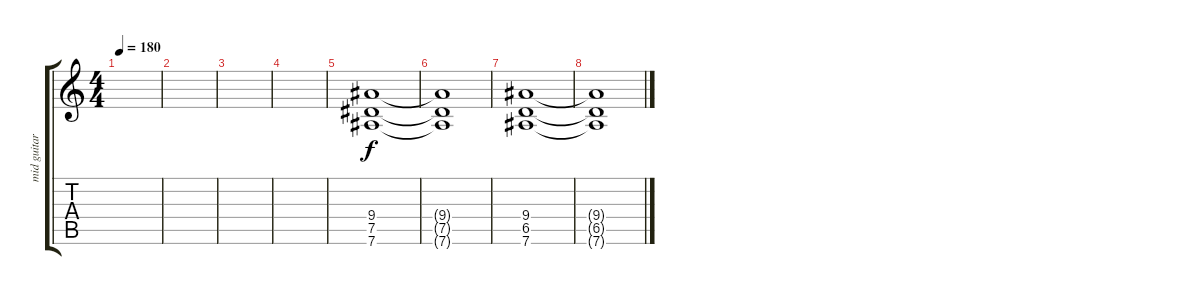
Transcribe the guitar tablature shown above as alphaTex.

\track ("mid guitar" "mid guitar") {instrument overdrivenguitar}
\staff {score tabs}
\tuning (Eb4 Bb3 Gb3 Db3 Ab2 Eb2) {hide}
\ts (4 4)
\tempo 180
\clef g2
\ks c
|
|
|
|
(9.4 7.5 7.6).1 |
(9.4{t} 7.5{t} 7.6{t}).1 |
(9.4 6.5 7.6).1 |
(9.4{t} 6.5{t} 7.6{t}).1
